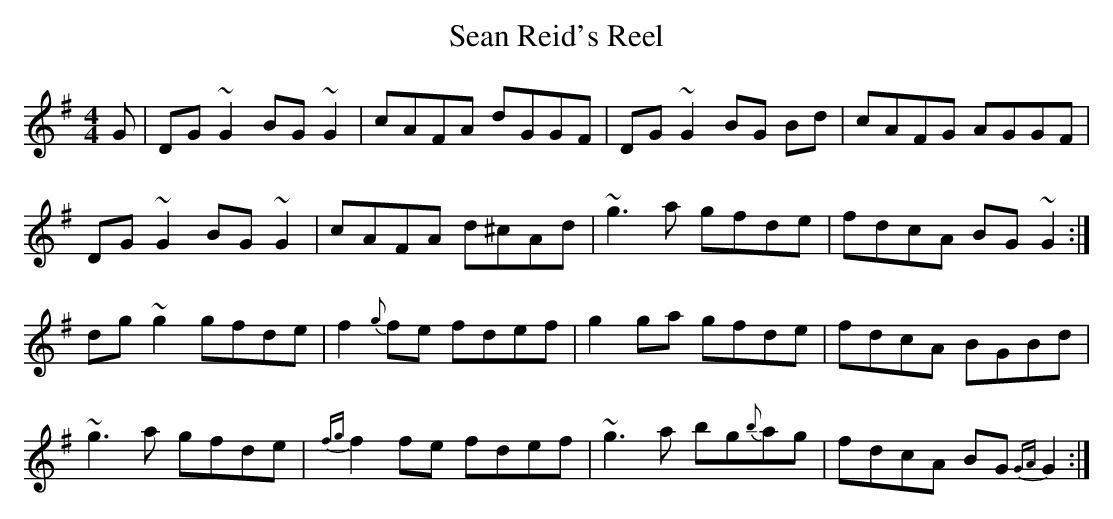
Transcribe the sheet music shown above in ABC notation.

X:1
T:Sean Reid's Reel
L:1/8
M:4/4
K:G
G|DG ~G2 BG ~G2|cAFA dGGF|DG ~G2 BG Bd|cAFG AGGF|
DG ~G2 BG ~G2|cAFA d^cAd|~g3 a gfde|fdcA BG ~G2:|
dg ~g2 gfde|f2 {g}fe fdef|g2 ga gfde|fdcA BGBd|
~g3 a gfde|{fg}f2 fe fdef|~g3 a bg{b}ag|fdcA BG {GA}G2:|
